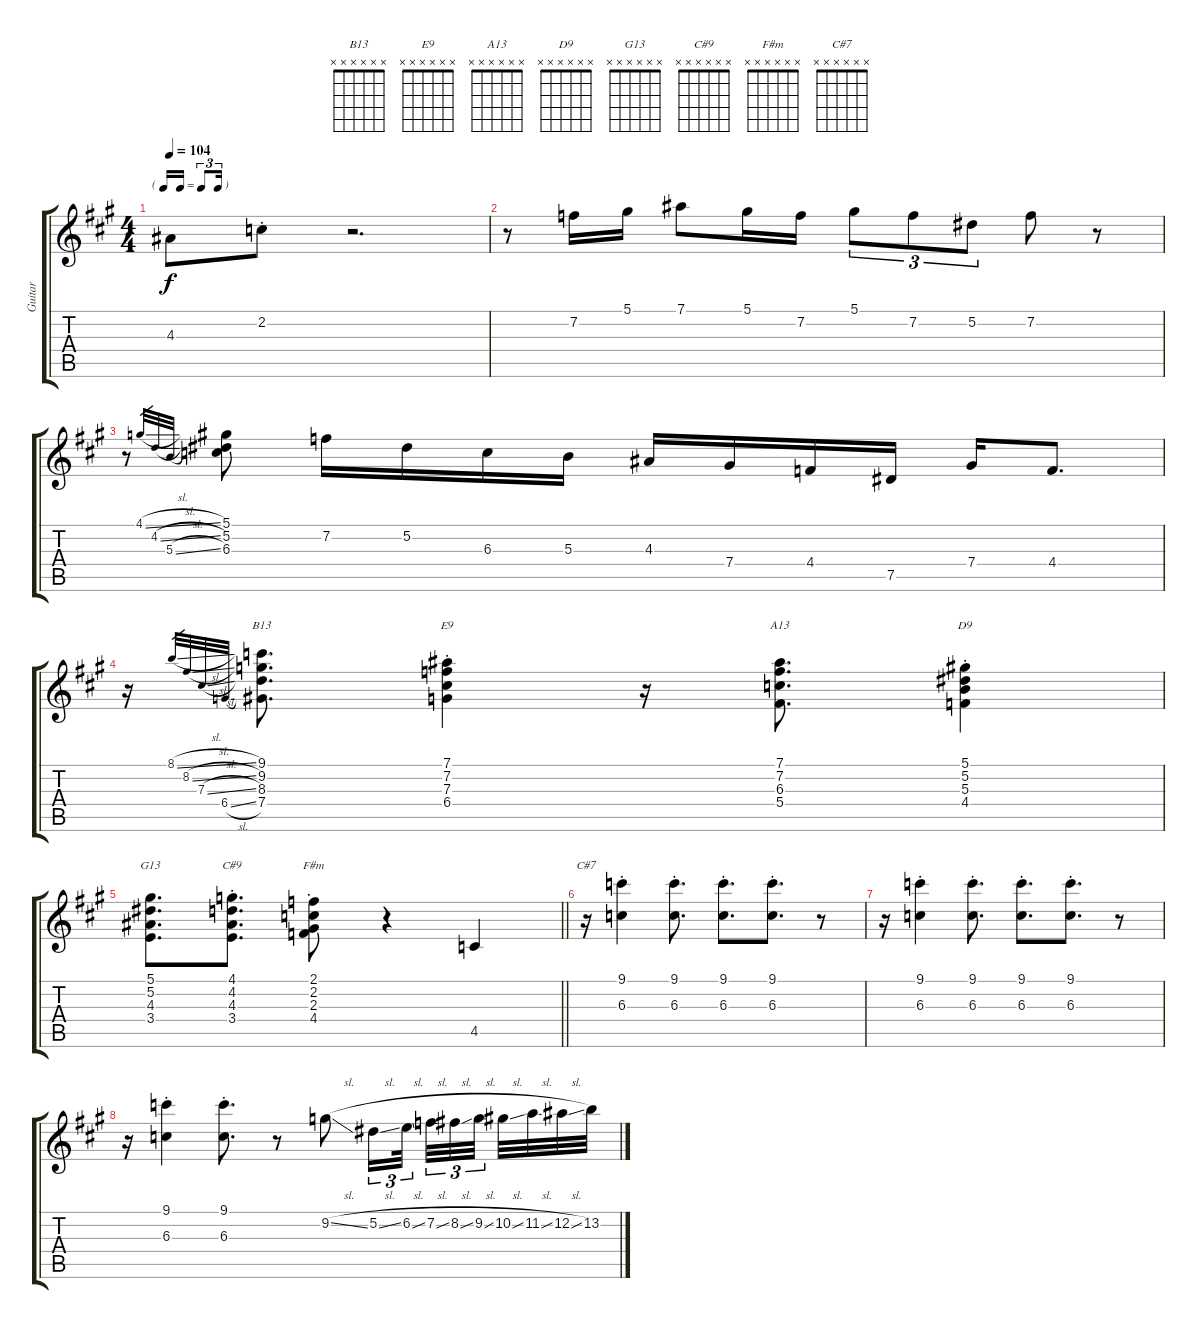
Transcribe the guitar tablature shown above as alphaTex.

\track ("Guitar" "Guitar") {instrument electricguitarjazz}
\staff {score tabs}
\tuning (Eb4 Bb3 Gb3 Db3 Ab2 Eb2) {hide}
\chord ("B13" x x x x x x)
\chord ("E9" x x x x x x)
\chord ("A13" x x x x x x)
\chord ("D9" x x x x x x)
\chord ("G13" x x x x x x)
\chord ("C#9" x x x x x x)
\chord ("F#m" x x x x x x)
\chord ("C#7" x x x x x x)
\ts (4 4)
\tf triplet16th
\tempo 104
\clef g2
\ks a
4.3.8{dy f} 2.2{st}.8 r.2{d} |
r.8 7.2.16 5.1.16 7.1.8 5.1.16 7.2.16 5.1.8{tu (3 2)} 7.2.8{tu (3 2)} 5.2.8{tu (3 2)} 7.2.8 r.8 |
r.8 4.1{sl}.32{gr} 4.2{sl}.32{gr} 5.3{sl}.32{gr} (5.1 5.2 6.3).8 7.2.16 5.2.16 6.3.16 5.3.16 4.3.16 7.4.16 4.4.16 7.5.16 7.4.16 4.4.8{d} |
r.16 8.1{sl}.32{gr} 8.2{sl}.32{gr} 7.3{sl}.32{gr} 6.4{sl}.32{gr} (9.1 9.2 8.3 7.4).8{d ch "B13"} (7.1{st} 7.2{st} 7.3{st} 6.4{st}).4{ch "E9"} r.16 (7.1 7.2 6.3 5.4).8{d ch "A13"} (5.1{st} 5.2{st} 5.3{st} 4.4{st}).4{ch "D9"} |
\barLineRight lightlight
(5.1 5.2 4.3 3.4).8{d ch "G13"} (4.1{st} 4.2{st} 4.3{st} 3.4{st}).8{d ch "C#9"} (2.1{st} 2.2{st} 2.3{st} 4.4{st}).8{ch "F#m"} r.4 4.5.4 |
r.16{ch "C#7"} (9.1{st} 6.3{st}).4 (9.1{st} 6.3{st}).8{d} (9.1{st} 6.3{st}).8{d} (9.1{st} 6.3{st}).8{d} r.8 |
r.16 (9.1{st} 6.3{st}).4 (9.1{st} 6.3{st}).8{d} (9.1{st} 6.3{st}).8{d} (9.1{st} 6.3{st}).8{d} r.8 |
r.16 (9.1{st} 6.3{st}).4 (9.1{st} 6.3{st}).8{d} r.8 9.2{sl}.8 5.2{sl}.16{tu (3 2)} 6.2{sl}.32{tu (3 2) beam splitsecondary} 7.2{sl}.32{tu (3 2)} 8.2{sl}.32{tu (3 2)} 9.2{sl}.32{tu (3 2) beam splitsecondary} 10.2{sl}.32 11.2{sl}.32 12.2{sl}.32 13.2{sl}.32
